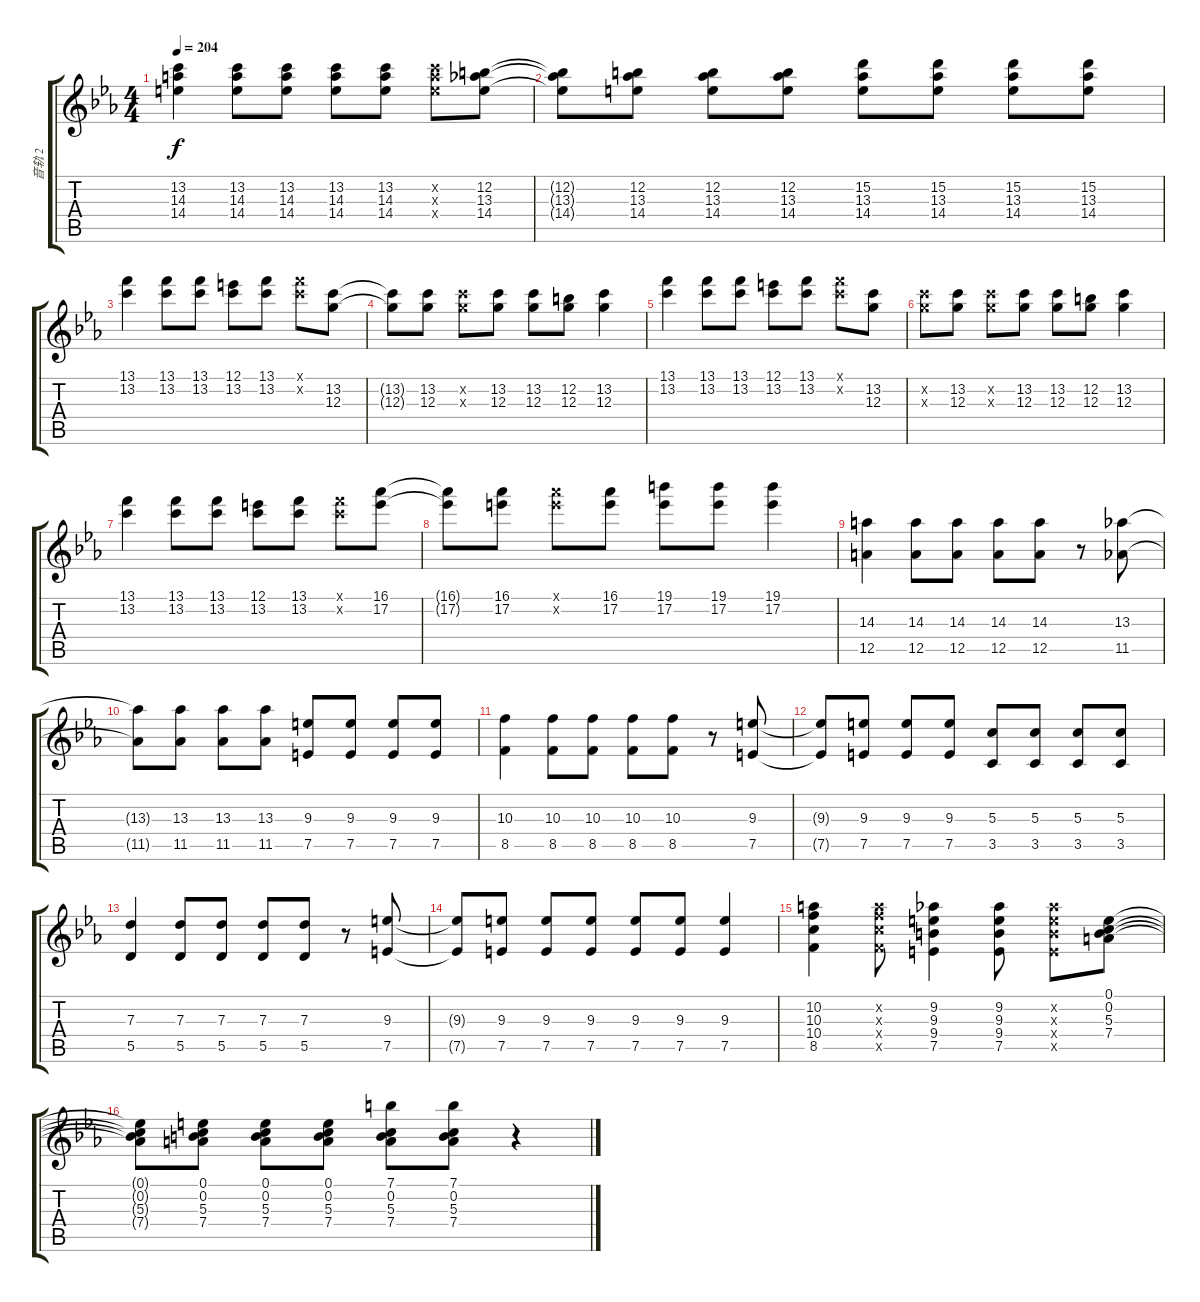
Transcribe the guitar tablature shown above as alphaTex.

\track ("音轨 2" "音轨 2") {instrument overdrivenguitar}
\staff {score tabs}
\tuning (E4 B3 G3 D3 A2 E2) {hide}
\ts (4 4)
\tempo 204
\clef g2
\ks eb
(13.2 14.3 14.4).4{dy f} (13.2 14.3 14.4).8 (13.2 14.3 14.4).8 (13.2 14.3 14.4).8 (13.2 14.3 14.4).8 (13.2{x} 14.3{x} 14.4{x}).8 (12.2 13.3 14.4).8 |
(12.2{t} 13.3{t} 14.4{t}).8 (12.2 13.3 14.4).8 (12.2 13.3 14.4).8 (12.2 13.3 14.4).8 (15.2 13.3 14.4).8 (15.2 13.3 14.4).8 (15.2 13.3 14.4).8 (15.2 13.3 14.4).8 |
(13.1 13.2).4 (13.1 13.2).8 (13.1 13.2).8 (12.1 13.2).8 (13.1 13.2).8 (13.1{x} 13.2{x}).8 (13.2 12.3).8 |
(13.2{t} 12.3{t}).8 (13.2 12.3).8 (13.2{x} 12.3{x}).8 (13.2 12.3).8 (13.2 12.3).8 (12.2 12.3).8 (13.2 12.3).4 |
(13.1 13.2).4 (13.1 13.2).8 (13.1 13.2).8 (12.1 13.2).8 (13.1 13.2).8 (13.1{x} 13.2{x}).8 (13.2 12.3).8 |
(13.2{x} 12.3{x}).8 (13.2 12.3).8 (13.2{x} 12.3{x}).8 (13.2 12.3).8 (13.2 12.3).8 (12.2 12.3).8 (13.2 12.3).4 |
(13.1 13.2).4 (13.1 13.2).8 (13.1 13.2).8 (12.1 13.2).8 (13.1 13.2).8 (13.1{x} 13.2{x}).8 (16.1 17.2).8 |
(16.1{t} 17.2{t}).8 (16.1 17.2).8 (16.1{x} 17.2{x}).8 (16.1 17.2).8 (19.1 17.2).8 (19.1 17.2).8 (19.1 17.2).4 |
(14.3 12.5).4 (14.3 12.5).8 (14.3 12.5).8 (14.3 12.5).8 (14.3 12.5).8 r.8 (13.3 11.5).8 |
(13.3{t} 11.5{t}).8 (13.3 11.5).8 (13.3 11.5).8 (13.3 11.5).8 (9.3 7.5).8 (9.3 7.5).8 (9.3 7.5).8 (9.3 7.5).8 |
(10.3 8.5).4 (10.3 8.5).8 (10.3 8.5).8 (10.3 8.5).8 (10.3 8.5).8 r.8 (9.3 7.5).8 |
(9.3{t} 7.5{t}).8 (9.3 7.5).8 (9.3 7.5).8 (9.3 7.5).8 (5.3 3.5).8 (5.3 3.5).8 (5.3 3.5).8 (5.3 3.5).8 |
(7.3 5.5).4 (7.3 5.5).8 (7.3 5.5).8 (7.3 5.5).8 (7.3 5.5).8 r.8 (9.3 7.5).8 |
(9.3{t} 7.5{t}).8 (9.3 7.5).8 (9.3 7.5).8 (9.3 7.5).8 (9.3 7.5).8 (9.3 7.5).8 (9.3 7.5).4 |
(10.2 10.3 10.4 8.5).4 (10.2{x} 10.3{x} 10.4{x} 8.5{x}).8 (9.2 9.3 9.4 7.5).4 (9.2 9.3 9.4 7.5).8 (9.2{x} 9.3{x} 9.4{x} 7.5{x}).8 (0.1 0.2 5.3 7.4).8 |
(0.1{t} 0.2{t} 5.3{t} 7.4{t}).8 (0.1 0.2 5.3 7.4).8 (0.1 0.2 5.3 7.4).8 (0.1 0.2 5.3 7.4).8 (7.1 0.2 5.3 7.4).8 (7.1 0.2 5.3 7.4).8 r.4
